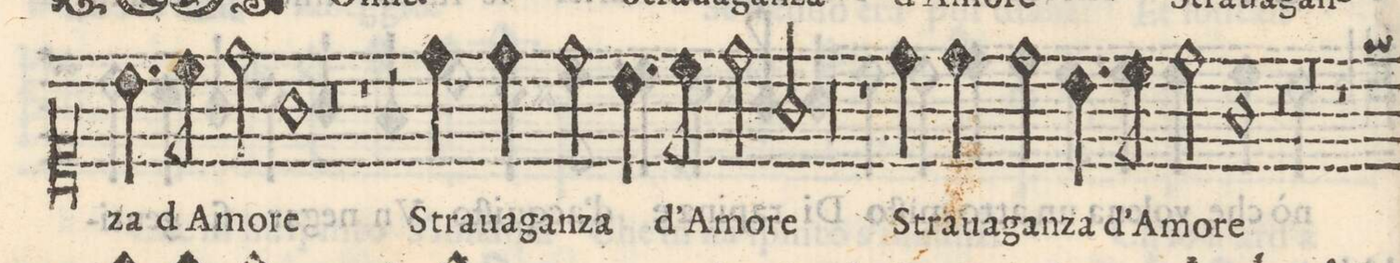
**kern	**text
*I"CANTO	*
*clefC1	*
*k[]	*
*met(C)	*
*M2/1	*
4.b\	-za
8cc\	d A-
2dd\	-mo-
1g	-re
=9-	=9-
0r	.
=10-	=10-
1r	.
2r	.
4dd\	Stra-
4dd\	-ua-
=11-	=11-
2dd\	-gan-
4.b\	-za
8cc\	d`A-
2dd\	-mo-
2g/	-re
=12-	=12-
00r	.
=13-	=13-
=14-	=14-
1r	.
4dd\	Stra-
4dd\	-ua-
2dd\	-gan-
=15-	=15-
4.b\	-za
8cc\	d`A-
2dd\	-mo-
1g	-re
=16-	=16-
0r	.
=17-	=17-
0r	.
=18-	=18-
1r	.
*custos:ee	*
*-	*-
